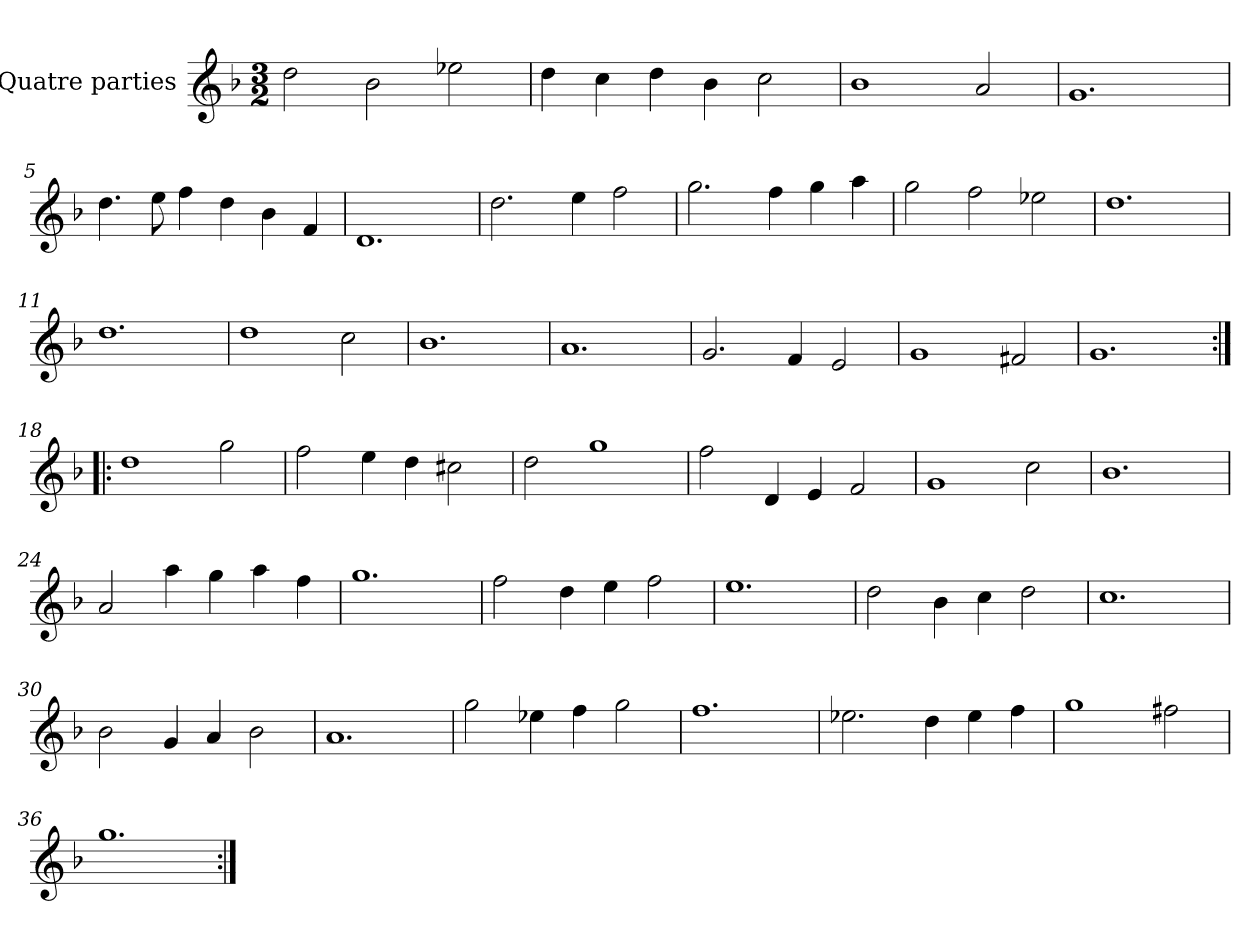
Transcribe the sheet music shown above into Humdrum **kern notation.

**kern
*part1
*staff1
*I"Quatre parties
*clefG2
*k[b-]
*M3/2
*MM180
=1
2dd\
2b-\
2ee-X\
=2
4dd\
4cc\
4dd\
4b-\
2cc\
=3
1b-
2a/
=4
1.g
=5
4.dd\
8ee\
4ff\
4dd\
4b-\
4f/
=6
1.d
=7
2.dd\
4ee\
2ff\
=8
2.gg\
4ff\
4gg\
4aa\
=9
2gg\
2ff\
2ee-X\
=10
1.dd
=11
1.dd
=12
1dd
2cc\
=13
1.b-
=14
1.a
=15
2.g/
4f/
2e/
=16
1g
2f#X/
=17
1.g
=18:|!|:
1dd
2gg\
=19
2ff\
4ee\
4dd\
2cc#X\
=20
2dd\
1gg
=21
2ff\
4d/
4e/
2f/
=22
1g
2cc\
=23
1.b-
=24
2a/
4aa\
4gg\
4aa\
4ff\
=25
1.gg
=26
2ff\
4dd\
4ee\
2ff\
=27
1.ee
=28
2dd\
4b-\
4cc\
2dd\
=29
1.cc
=30
2b-\
4g/
4a/
2b-\
=31
1.a
=32
2gg\
4ee-X\
4ff\
2gg\
=33
1.ff
=34
2.ee-X\
4dd\
4ee-\
4ff\
=35
1gg
2ff#X\
=36
1.gg
=:|!
*-
